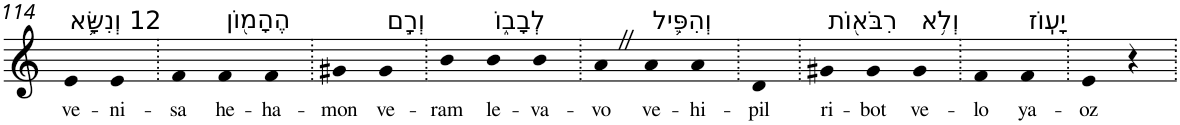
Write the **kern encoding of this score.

**kern	**text
*part1	*part1
*staff1	*staff1
*I"Piano	*
*I'Pno	*
!!LO:PB:g=z
*clefG2	*
*k[]	*
=114	=114
!LO:TX:a:t=12 וְנִשָּׂ֥א	!
!	!LO:LY:b
4e	ve-
!	!LO:LY:b
4e	-ni-
=115.	=115.
!	!LO:LY:b
4f	-sa
!LO:TX:a:t=הֶהָמ֖וֹן	!
!	!LO:LY:b
4f	he-
!	!LO:LY:b
4f	-ha-
=116.	=116.
!	!LO:LY:b
4g#X	-mon
!LO:TX:a:t=וְרָ֣ם	!
!	!LO:LY:b
4g#	ve-
=117.	=117.
!	!LO:LY:b
4b	-ram
!LO:TX:a:t=לְבָב֑וֹ	!
!	!LO:LY:b
4b	le-
!	!LO:LY:b
4b	-va-
=118.	=118.
!	!LO:LY:b
4aZ	-vo
!LO:TX:a:t=וְהִפִּ֛יל	!
!	!LO:LY:b
4a	ve-
!	!LO:LY:b
4a	-hi-
=119.	=119.
!	!LO:LY:b
4d	-pil
=120.	=120.
!LO:TX:a:t=רִבֹּא֖וֹת	!
!	!LO:LY:b
4g#X	ri-
!	!LO:LY:b
4g#	-bot
!LO:TX:a:t=וְלֹ֥א	!
!	!LO:LY:b
4g#	ve-
=121.	=121.
!	!LO:LY:b
4f	-lo
!LO:TX:a:t=יָעֽוֹז	!
!	!LO:LY:b
4f	ya-
=122.	=122.
!	!LO:LY:b
4e	-oz
4r	.
=.	=.
*-	*-
